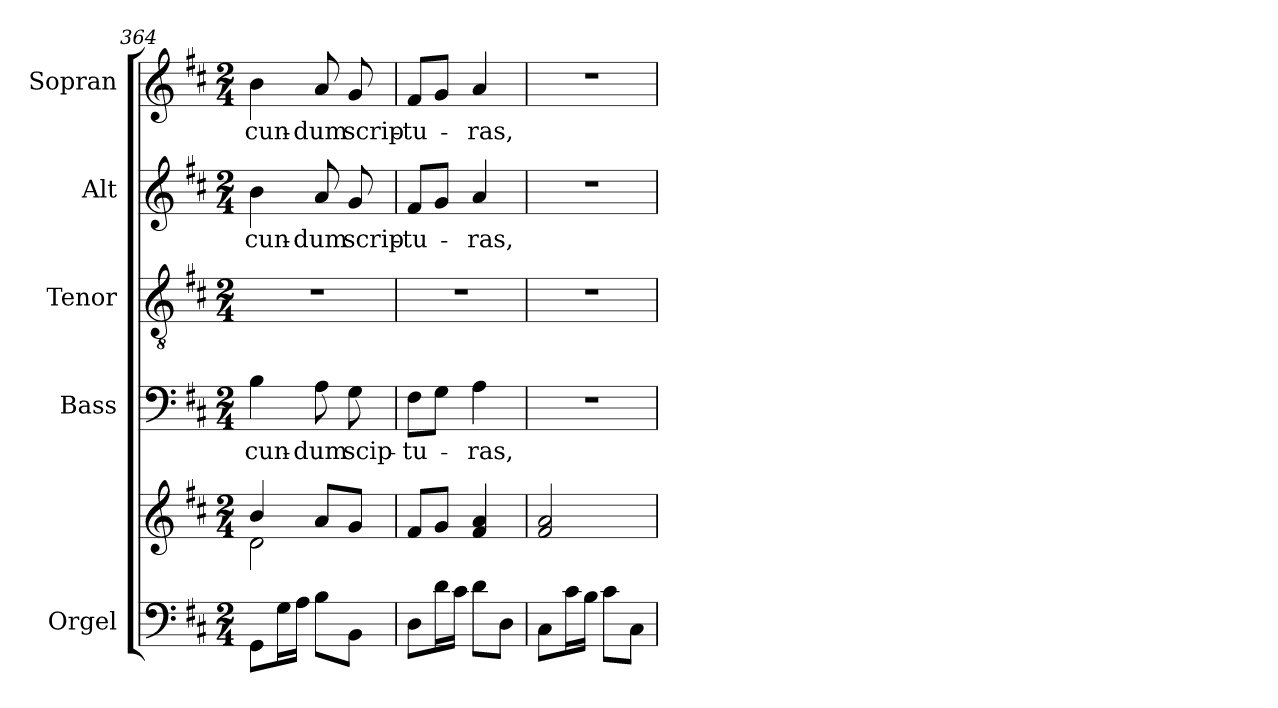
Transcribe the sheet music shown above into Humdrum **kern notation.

**kern	**kern	**kern	**text	**kern	**kern	**text	**kern	**text
*part5	*part5	*part4	*part4	*part3	*part2	*part2	*part1	*part1
*staff6	*staff5	*staff4	*staff4	*staff3	*staff2	*staff2	*staff1	*staff1
*I"Orgel	*	*I"Bass	*	*I"Tenor	*I"Alt	*	*I"Sopran	*
*I'Org.	*	*I'B.	*	*I'T.	*I'A.	*	*I'S.	*
*clefF4	*clefG2	*clefF4	*	*clefGv2	*clefG2	*	*clefG2	*
*k[f#c#]	*k[f#c#]	*k[f#c#]	*	*k[f#c#]	*k[f#c#]	*	*k[f#c#]	*
*D:	*D:	*D:	*	*D:	*D:	*	*D:	*
*M2/4	*M2/4	*M2/4	*	*M2/4	*M2/4	*	*M2/4	*
=364	=364	=364	=364	=364	=364	=364	=364	=364
*	*^	*	*	*	*	*	*	*
!	!	!	!	!LO:LY:b	!	!	!LO:LY:b	!	!LO:LY:b
8GG\L	4b/	2d\	4B\	-cun-	2r	4b\	-cun-	4b\	-cun-
16G\L	.	.	.	.	.	.	.	.	.
16A\JJ	.	.	.	.	.	.	.	.	.
!	!	!	!	!LO:LY:b	!	!	!LO:LY:b	!	!LO:LY:b
8B\L	8a/L	.	8A\	-dum	.	8a/	-dum	8a/	-dum
!	!	!	!	!LO:LY:b	!	!	!LO:LY:b	!	!LO:LY:b
8BB\J	8g/J	.	8G\	scip-	.	8g/	scrip-	8g/	scrip-
*	*v	*v	*	*	*	*	*	*	*
=365	=365	=365	=365	=365	=365	=365	=365	=365
!	!	!	!LO:LY:b	!	!	!LO:LY:b	!	!LO:LY:b
8D\L	8f#/L	8F#\L	-tu-	2r	8f#/L	-tu-	8f#/L	-tu-
16d\L	8g/J	8G\J	.	.	8g/J	.	8g/J	.
16c#\JJ	.	.	.	.	.	.	.	.
!	!	!	!LO:LY:b	!	!	!LO:LY:b	!	!LO:LY:b
8d\L	4f#/ 4a/	4A\	-ras,	.	4a/	-ras,	4a/	-ras,
8D\J	.	.	.	.	.	.	.	.
!!LO:LB:g=z
=366	=366	=366	=366	=366	=366	=366	=366	=366
8C#\L	2f#/ 2a/	2r	.	2r	2r	.	2r	.
16c#\L	.	.	.	.	.	.	.	.
16B\JJ	.	.	.	.	.	.	.	.
8c#\L	.	.	.	.	.	.	.	.
8C#\J	.	.	.	.	.	.	.	.
=	=	=	=	=	=	=	=	=
*-	*-	*-	*-	*-	*-	*-	*-	*-
